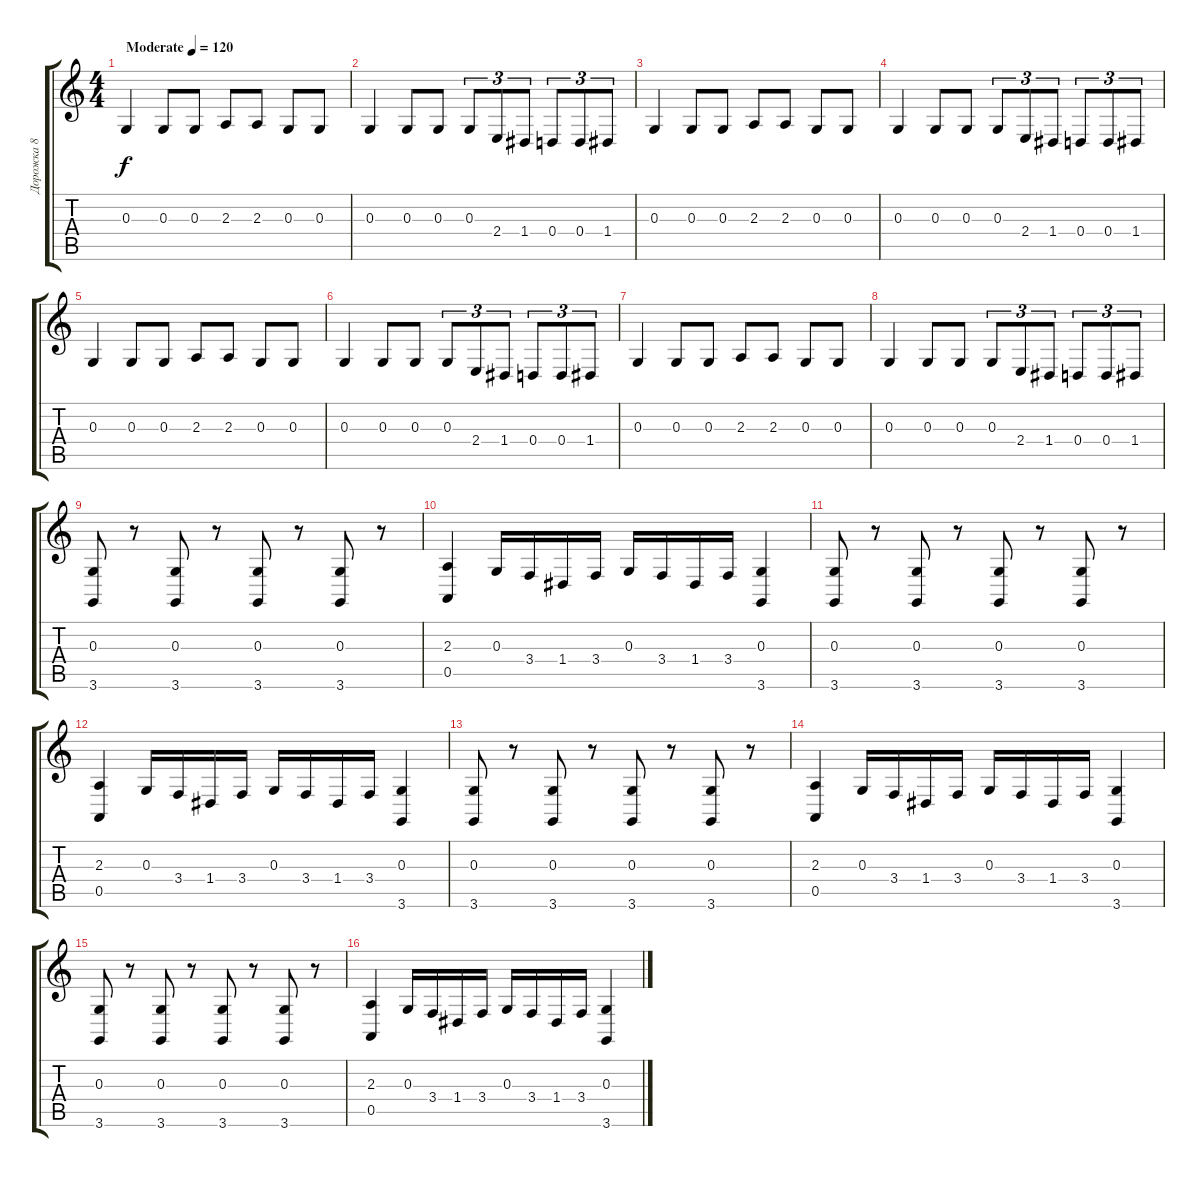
\track ("Дорожка 8" "Дорожка 8") {instrument timpani}
\staff {score tabs}
\tuning (E4 B3 G3 D3 A2 E2) {hide}
\ts (4 4)
\tempo (120 "Moderate")
\clef g2
\ks c
0.3.4{dy f instrument timpani} 0.3.8 0.3.8 2.3.8 2.3.8 0.3.8 0.3.8 |
0.3.4 0.3.8 0.3.8 0.3.8{tu (3 2)} 2.4.8{tu (3 2)} 1.4.8{tu (3 2)} 0.4.8{tu (3 2)} 0.4.8{tu (3 2)} 1.4.8{tu (3 2)} |
0.3.4 0.3.8 0.3.8 2.3.8 2.3.8 0.3.8 0.3.8 |
0.3.4 0.3.8 0.3.8 0.3.8{tu (3 2)} 2.4.8{tu (3 2)} 1.4.8{tu (3 2)} 0.4.8{tu (3 2)} 0.4.8{tu (3 2)} 1.4.8{tu (3 2)} |
0.3.4 0.3.8 0.3.8 2.3.8 2.3.8 0.3.8 0.3.8 |
0.3.4 0.3.8 0.3.8 0.3.8{tu (3 2)} 2.4.8{tu (3 2)} 1.4.8{tu (3 2)} 0.4.8{tu (3 2)} 0.4.8{tu (3 2)} 1.4.8{tu (3 2)} |
0.3.4 0.3.8 0.3.8 2.3.8 2.3.8 0.3.8 0.3.8 |
0.3.4 0.3.8 0.3.8 0.3.8{tu (3 2)} 2.4.8{tu (3 2)} 1.4.8{tu (3 2)} 0.4.8{tu (3 2)} 0.4.8{tu (3 2)} 1.4.8{tu (3 2)} |
(0.3 3.6).8 r.8 (0.3 3.6).8 r.8 (0.3 3.6).8 r.8 (0.3 3.6).8 r.8 |
(2.3 0.5).4 0.3.16 3.4.16 1.4.16 3.4.16 0.3.16 3.4.16 1.4.16 3.4.16 (0.3 3.6).4 |
(0.3 3.6).8 r.8 (0.3 3.6).8 r.8 (0.3 3.6).8 r.8 (0.3 3.6).8 r.8 |
(2.3 0.5).4 0.3.16 3.4.16 1.4.16 3.4.16 0.3.16 3.4.16 1.4.16 3.4.16 (0.3 3.6).4 |
(0.3 3.6).8 r.8 (0.3 3.6).8 r.8 (0.3 3.6).8 r.8 (0.3 3.6).8 r.8 |
(2.3 0.5).4 0.3.16 3.4.16 1.4.16 3.4.16 0.3.16 3.4.16 1.4.16 3.4.16 (0.3 3.6).4 |
(0.3 3.6).8 r.8 (0.3 3.6).8 r.8 (0.3 3.6).8 r.8 (0.3 3.6).8 r.8 |
(2.3 0.5).4 0.3.16 3.4.16 1.4.16 3.4.16 0.3.16 3.4.16 1.4.16 3.4.16 (0.3 3.6).4
